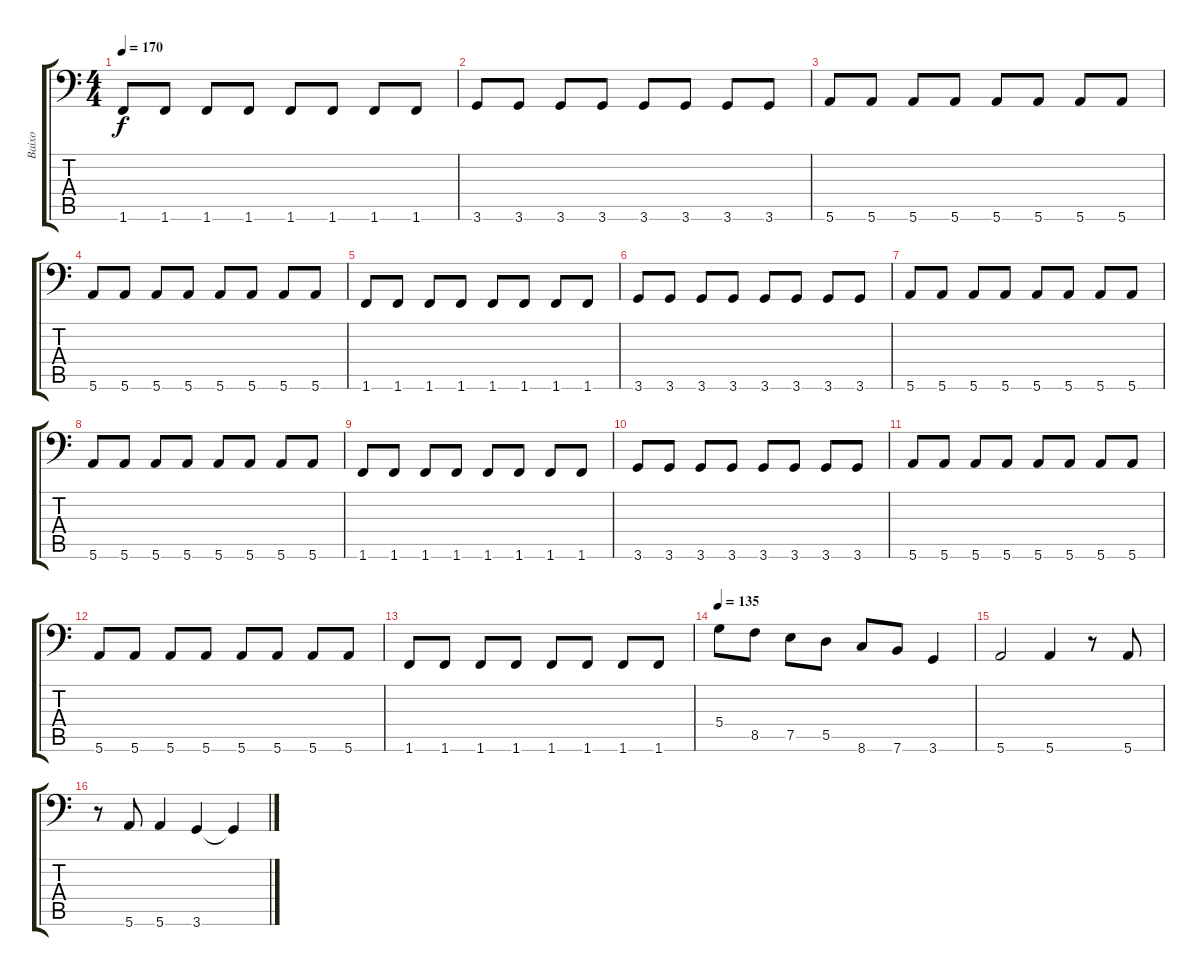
\track ("Baixo" "Baixo") {instrument electricbassfinger}
\staff {score tabs}
\tuning (E3 B2 G2 D2 A1 E1) {hide}
\ts (4 4)
\tempo 170
\clef f4
\ks c
1.6.8{dy f} 1.6.8 1.6.8 1.6.8 1.6.8 1.6.8 1.6.8 1.6.8 |
3.6.8 3.6.8 3.6.8 3.6.8 3.6.8 3.6.8 3.6.8 3.6.8 |
5.6.8 5.6.8 5.6.8 5.6.8 5.6.8 5.6.8 5.6.8 5.6.8 |
5.6.8 5.6.8 5.6.8 5.6.8 5.6.8 5.6.8 5.6.8 5.6.8 |
1.6.8 1.6.8 1.6.8 1.6.8 1.6.8 1.6.8 1.6.8 1.6.8 |
3.6.8 3.6.8 3.6.8 3.6.8 3.6.8 3.6.8 3.6.8 3.6.8 |
5.6.8 5.6.8 5.6.8 5.6.8 5.6.8 5.6.8 5.6.8 5.6.8 |
5.6.8 5.6.8 5.6.8 5.6.8 5.6.8 5.6.8 5.6.8 5.6.8 |
1.6.8 1.6.8 1.6.8 1.6.8 1.6.8 1.6.8 1.6.8 1.6.8 |
3.6.8 3.6.8 3.6.8 3.6.8 3.6.8 3.6.8 3.6.8 3.6.8 |
5.6.8 5.6.8 5.6.8 5.6.8 5.6.8 5.6.8 5.6.8 5.6.8 |
5.6.8 5.6.8 5.6.8 5.6.8 5.6.8 5.6.8 5.6.8 5.6.8 |
1.6.8 1.6.8 1.6.8 1.6.8 1.6.8 1.6.8 1.6.8 1.6.8 |
\tempo 135
5.4.8 8.5.8 7.5.8 5.5.8 8.6.8 7.6.8 3.6.4 |
5.6.2 5.6.4 r.8 5.6.8 |
r.8 5.6.8 5.6.4 3.6.4 3.6{t}.4
